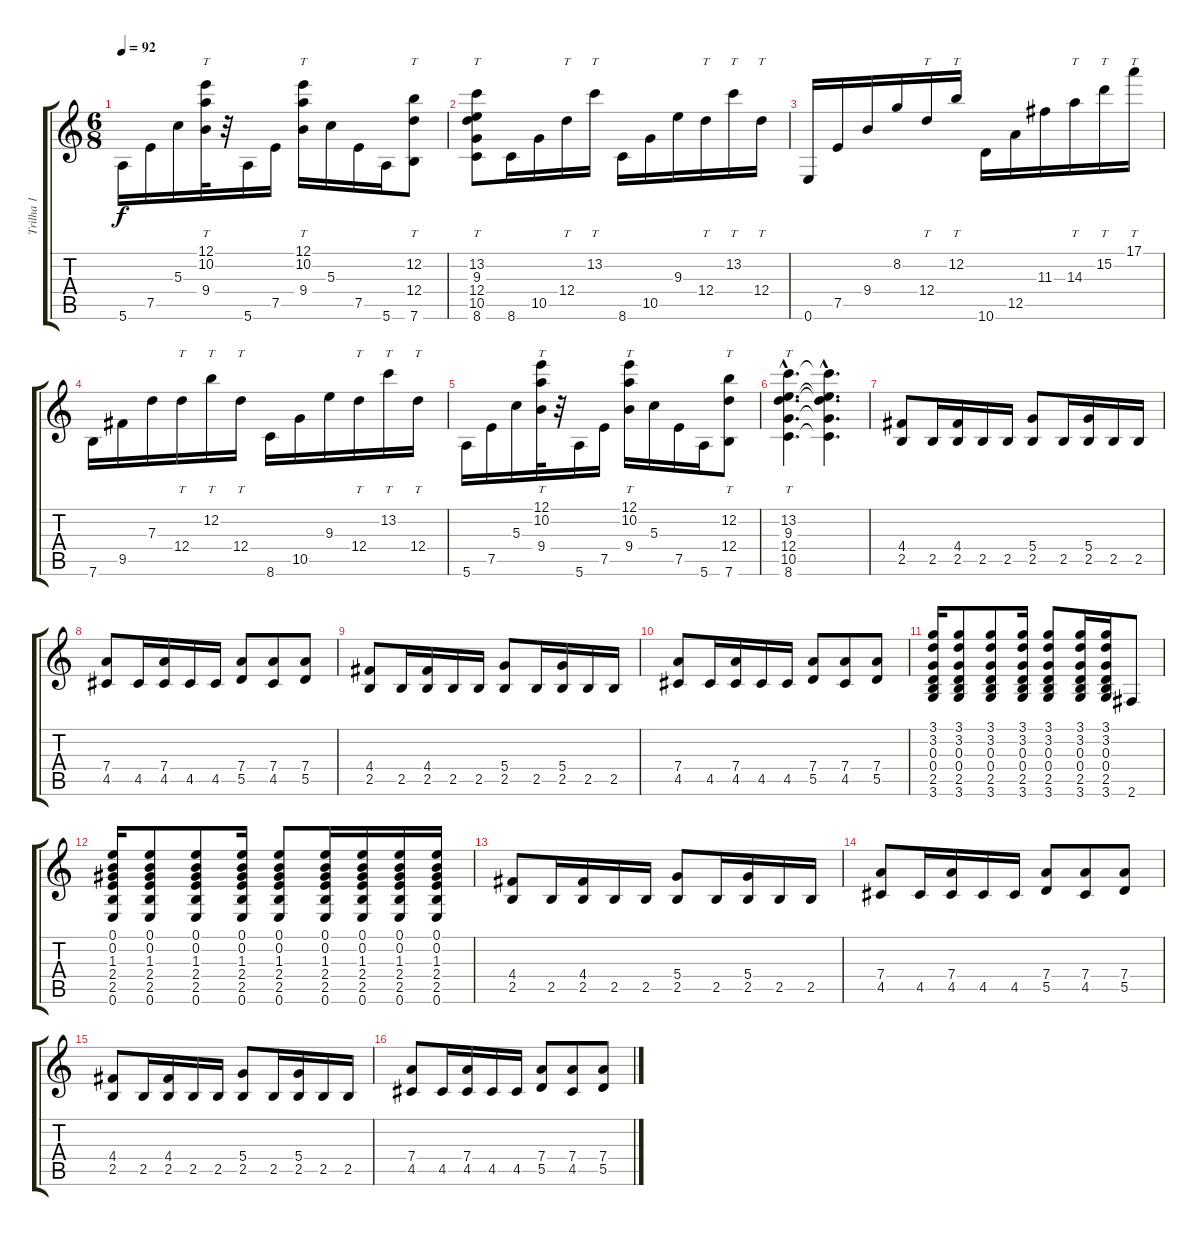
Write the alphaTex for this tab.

\track ("Trilha 1" "Trilha 1") {instrument distortionguitar}
\staff {score tabs}
\tuning (E4 B3 G3 D3 A2 E2) {hide}
\ts (6 8)
\tempo 92
\clef g2
\ks c
5.6.16{dy f} 7.5.16 5.3.16 (12.1 10.2 9.4).32{tt} r.32 5.6.16 7.5.16 (12.1 10.2 9.4).16{tt} 5.3.16 7.5.16 5.6.16 (12.2 12.4 7.6).8{tt} |
(13.2 9.3 12.4 10.5 8.6).8{tt} 8.6.16 10.5.16 12.4.16{tt} 13.2.16{tt} 8.6.16 10.5.16 9.3.16 12.4.16{tt} 13.2.16{tt} 12.4.16{tt} |
0.6.16 7.5.16 9.4.16 8.2.16 12.4.16{tt} 12.2.16{tt} 10.6.16 12.5.16 11.3.16 14.3.16{tt} 15.2.16{tt} 17.1.16{tt} |
7.6.16 9.5.16 7.3.16 12.4.16{tt} 12.2.16{tt} 12.4.16{tt} 8.6.16 10.5.16 9.3.16 12.4.16{tt} 13.2.16{tt} 12.4.16{tt} |
5.6.16 7.5.16 5.3.16 (12.1 10.2 9.4).32{tt} r.32 5.6.16 7.5.16 (12.1 10.2 9.4).16{tt} 5.3.16 7.5.16 5.6.16 (12.2 12.4 7.6).8{tt} |
(13.2{hac} 9.3{hac} 12.4{hac} 10.5{hac} 8.6{hac}).4{tt d} (13.2{hac t} 9.3{hac t} 12.4{hac t} 10.5{hac t} 8.6{hac t}).4{d} |
(4.4 2.5).8{instrument distortionguitar} 2.5.16 (4.4 2.5).16 2.5.16 2.5.16 (5.4 2.5).8 2.5.16 (5.4 2.5).16 2.5.16 2.5.16 |
(7.4 4.5).8 4.5.16 (7.4 4.5).16 4.5.16 4.5.16 (7.4 5.5).8 (7.4 4.5).8 (7.4 5.5).8 |
(4.4 2.5).8{instrument distortionguitar} 2.5.16 (4.4 2.5).16 2.5.16 2.5.16 (5.4 2.5).8 2.5.16 (5.4 2.5).16 2.5.16 2.5.16 |
(7.4 4.5).8 4.5.16 (7.4 4.5).16 4.5.16 4.5.16 (7.4 5.5).8 (7.4 4.5).8 (7.4 5.5).8 |
(3.1 3.2 0.3 0.4 2.5 3.6).16 (3.1 3.2 0.3 0.4 2.5 3.6).8 (3.1 3.2 0.3 0.4 2.5 3.6).8 (3.1 3.2 0.3 0.4 2.5 3.6).16 (3.1 3.2 0.3 0.4 2.5 3.6).8 (3.1 3.2 0.3 0.4 2.5 3.6).16 (3.1 3.2 0.3 0.4 2.5 3.6).16 2.6.8 |
(0.1 0.2 1.3 2.4 2.5 0.6).16 (0.1 0.2 1.3 2.4 2.5 0.6).8 (0.1 0.2 1.3 2.4 2.5 0.6).8 (0.1 0.2 1.3 2.4 2.5 0.6).16 (0.1 0.2 1.3 2.4 2.5 0.6).8 (0.1 0.2 1.3 2.4 2.5 0.6).16 (0.1 0.2 1.3 2.4 2.5 0.6).16 (0.1 0.2 1.3 2.4 2.5 0.6).16 (0.1 0.2 1.3 2.4 2.5 0.6).16 |
(4.4 2.5).8{instrument distortionguitar} 2.5.16 (4.4 2.5).16 2.5.16 2.5.16 (5.4 2.5).8 2.5.16 (5.4 2.5).16 2.5.16 2.5.16 |
(7.4 4.5).8 4.5.16 (7.4 4.5).16 4.5.16 4.5.16 (7.4 5.5).8 (7.4 4.5).8 (7.4 5.5).8 |
(4.4 2.5).8{instrument distortionguitar} 2.5.16 (4.4 2.5).16 2.5.16 2.5.16 (5.4 2.5).8 2.5.16 (5.4 2.5).16 2.5.16 2.5.16 |
(7.4 4.5).8 4.5.16 (7.4 4.5).16 4.5.16 4.5.16 (7.4 5.5).8 (7.4 4.5).8 (7.4 5.5).8
